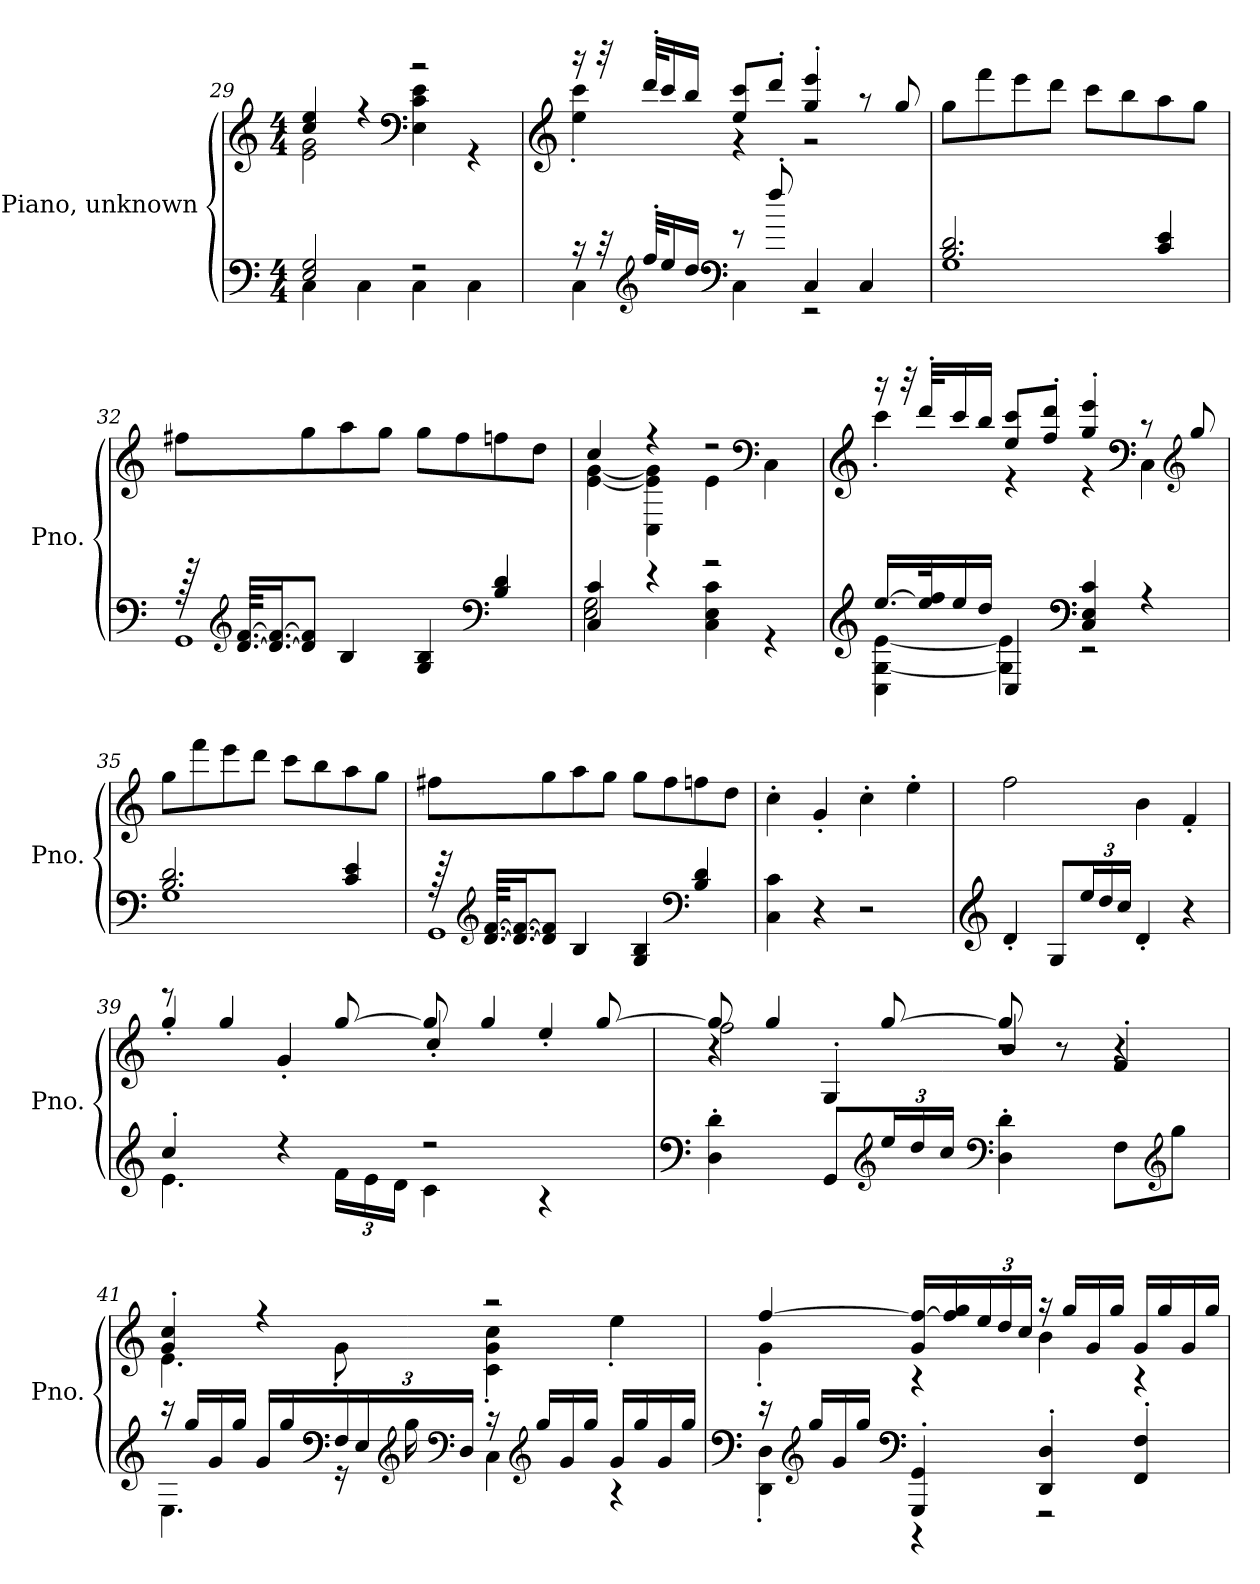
**kern	**kern
*part1	*part1
*staff2	*staff1
*I"Piano, unknown	*
*I'Pno.	*
*clefF4	*clefG2
*k[]	*k[]
*M4/4	*M4/4
=29	=29
*^	*^
2E/ 2G/	4C\	4cc/ 4ee/	2e\ 2g\
.	4C\	4r	.
*	*	*clefF4	*
2r	4C\	2r	4E\ 4c\ 4e\
.	4C\	.	4r
!!LO:PB:g=z	!!
=30	=30	=30	=30
*	*	*clefG2	*
16r	4C\	16r	4ee\' 4ccc\'
32r	.	32r	.
*clefG2	*	*	*
32ff'/KLL	.	32ddd'/KLL	.
16ee/	.	16ccc/	.
16dd/JJ	.	16bb/JJ	.
*clefF4	*	*	*
8r	4C\	8ee/ 8ccc/L	4r
8ff'/	.	8ddd'/J	.
4C/	2r	4gg/' 4eee/'	2r
4C/	.	8r	.
.	.	8gg/	.
*	*	*v	*v
=31	=31	=31
2.B/ 2.d/	1G	8gg\L
.	.	8fff\
.	.	8eee\
.	.	8ddd\J
.	.	8ccc\L
.	.	8bb\
4c/ 4e/	.	8aa\
.	.	8gg\J
=32	=32	=32
128r	1GG	8ff#X\L
*clefG2	*	*
[64.d/ [64.f/KKLL	.	.
16.d/_ 16.f/_J	.	.
8d/] 8f/]J	.	8gg\
4B/	.	8aa\
.	.	8gg\J
4G/ 4B/	.	8gg\L
.	.	8ff#\
*clefF4	*	*
4B/ 4d/	.	8ffn\
.	.	8dd\J
!!LO:LB:g=z
=33	=33	=33
*	*	*^
4C/ 4c/	2E\ 2G\	4cc/	[4e\ [4g\
4r	.	4r	4C\ 4e\] 4g\]
2r	4C\ 4E\ 4c\	2r	4e\
*	*	*clefF4	*
.	4r	.	4C\
=34	=34	=34	=34
*clefG2	*	*clefG2	*
[16.ee/LL	4C\ [4G\ [4e\	16r	4ccc'\
.	.	32r	.
32ee/] 32ff/K	.	32ddd'/KLL	.
16ee/	.	16ccc/	.
16dd/JJ	.	16bb/JJ	.
4C/	4G\] 4e\]	8ee/ 8ccc/L	4r
.	.	8ff/' 8ddd/'J	.
*clefF4	*	*	*
4C/ 4E/ 4c/	2r	4gg/' 4eee/'	4r
*	*	*clefF4	*
4r	.	8r	4C\
*	*	*clefG2	*
.	.	8gg/	.
*	*	*v	*v
=35	=35	=35
2.B/ 2.d/	1G	8gg\L
.	.	8fff\
.	.	8eee\
.	.	8ddd\J
.	.	8ccc\L
.	.	8bb\
4c/ 4e/	.	8aa\
.	.	8gg\J
!!LO:LB:g=z
=36	=36	=36
128r	1GG	8ff#X\L
*clefG2	*	*
[64.d/ [64.f/KKLL	.	.
16.d/_ 16.f/_J	.	.
8d/] 8f/]J	.	8gg\
4B/	.	8aa\
.	.	8gg\J
4G/ 4B/	.	8gg\L
.	.	8ff#\
*clefF4	*	*
4B/ 4d/	.	8ffn\
.	.	8dd\J
*v	*v	*
=37	=37
4C\ 4c\	4cc'\
4r	4g'/
2r	4cc'\
.	4ee'\
=38	=38
*clefG2	*
4d'/	2ff\
8G/L	.
*Xbrackettup	*
24ee/L	.
24dd/	.
24cc/JJ	.
4d'/	4b\
4r	4f'/
=39	=39
*^	*^
4cc'/	4.e\	8r	4gg'/
.	.	4gg/	.
4r	.	.	4g'/
.	24f\LL	[8gg/	.
.	24e\	.	.
.	24d\JJ	.	.
2r	4c\	8gg/]	4cc'/
.	.	4gg/	.
.	4r	.	4ee'/
.	.	[8gg/	.
*v	*v	*	*
*	*v	*v
!!LO:LB:g=z
=40	=40
*clefF4	*
*	*^
*	*	*^
4D\' 4d\'	8gg/]	2ff\	4r
.	4gg/	.	.
8GG/L	.	.	4G'/
*clefG2	*	*	*
24ee/L	[8gg/	.	.
24dd/	.	.	.
24cc/JJ	.	.	.
*clefF4	*	*	*
4D\' 4d\'	8gg/]	2r	4b/
.	8r	.	.
8F\L	4r	.	4f'/
*clefG2	*	*	*
8gg\J	.	.	.
*	*	*v	*v
=41	=41	=41
*^	*	*
16r	4.E\	4g/' 4cc/'	4.e\
16gg/LL	.	.	.
16g/	.	.	.
16gg/JJ	.	.	.
16g/LL	.	4r	.
16gg/	.	.	.
*clefF4	*	*	*
24F/	16r	.	8g'\
24E/	.	.	.
*clefG2	*	*	*
.	16gg\	.	.
*clefF4	*	*	*
24D/JJ	.	.	.
16r	4C\	2r	4c\' 4g\' 4cc\'
*clefG2	*	*	*
16gg/LL	.	.	.
16g/	.	.	.
16gg/JJ	.	.	.
16g/LL	4r	.	4ee'\
16gg/	.	.	.
16g/	.	.	.
16gg/JJ	.	.	.
!!LO:LB:g=z	!!
=42	=42	=42	=42
*clefF4	*	*	*
16r	4DD\' 4D\'	[4ff/	4g'\
*clefG2	*	*	*
16gg/LL	.	.	.
16g/	.	.	.
16gg/JJ	.	.	.
*clefF4	*	*	*
4GGG/' 4GG/'	4r	16g/ 16ff/_LL	4r
.	.	16ff/] 16gg/	.
*	*	*Xbrackettup	*
.	.	24ee/	.
.	.	24dd/	.
.	.	24cc/JJ	.
4DD/' 4D/'	2r	16r	4b\
.	.	16gg/LL	.
.	.	16g/	.
.	.	16gg/JJ	.
4FF/' 4F/'	.	16g/LL	4r
.	.	16gg/	.
.	.	16g/	.
.	.	16gg/JJ	.
*v	*v	*	*
*	*v	*v
=	=
*-	*-
